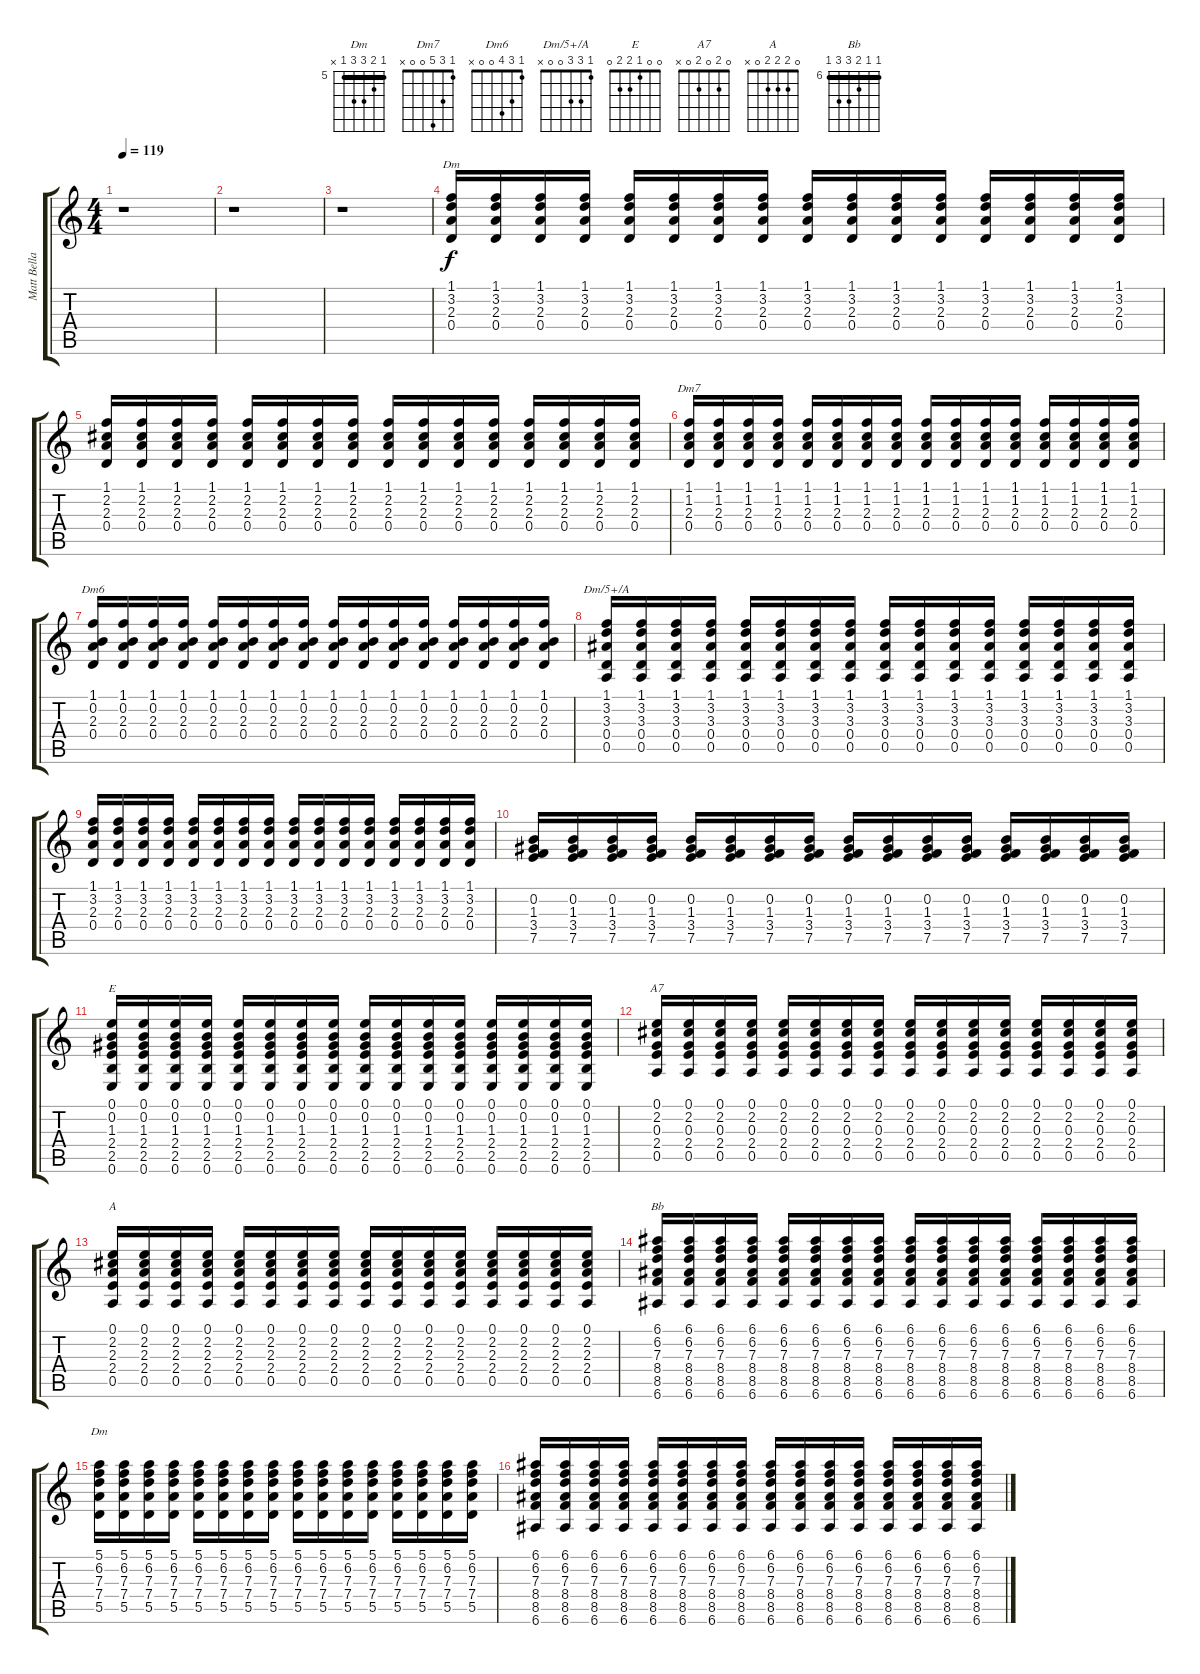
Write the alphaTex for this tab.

\track ("Matt Bellamy Guitar" "Matt Bella") {instrument distortionguitar}
\staff {score tabs}
\tuning (E4 B3 G3 D3 A2 E2) {hide}
\chord ("Dm" 1 3 2 0 x x)
\chord ("Dm7" 1 3 5 0 0 x)
\chord ("Dm6" 1 3 4 0 0 x)
\chord ("Dm/5+/A" 1 3 3 0 0 x)
\chord ("E" 0 0 1 2 2 0)
\chord ("A7" 0 2 0 2 0 x)
\chord ("A" 0 2 2 2 0 x)
\chord ("Bb" 6 6 7 8 8 6) {firstfret 6 barre 6}
\chord ("Dm" 5 6 7 7 5 x) {firstfret 5 barre 5}
\ts (4 4)
\tempo 119
\clef g2
\ks c
r.1{dy f} |
r.1 |
r.1 |
(1.1 3.2 2.3 0.4).16{ch "Dm"} (1.1 3.2 2.3 0.4).16 (1.1 3.2 2.3 0.4).16 (1.1 3.2 2.3 0.4).16 (1.1 3.2 2.3 0.4).16 (1.1 3.2 2.3 0.4).16 (1.1 3.2 2.3 0.4).16 (1.1 3.2 2.3 0.4).16 (1.1 3.2 2.3 0.4).16 (1.1 3.2 2.3 0.4).16 (1.1 3.2 2.3 0.4).16 (1.1 3.2 2.3 0.4).16 (1.1 3.2 2.3 0.4).16 (1.1 3.2 2.3 0.4).16 (1.1 3.2 2.3 0.4).16 (1.1 3.2 2.3 0.4).16 |
(1.1 2.2 2.3 0.4).16 (1.1 2.2 2.3 0.4).16 (1.1 2.2 2.3 0.4).16 (1.1 2.2 2.3 0.4).16 (1.1 2.2 2.3 0.4).16 (1.1 2.2 2.3 0.4).16 (1.1 2.2 2.3 0.4).16 (1.1 2.2 2.3 0.4).16 (1.1 2.2 2.3 0.4).16 (1.1 2.2 2.3 0.4).16 (1.1 2.2 2.3 0.4).16 (1.1 2.2 2.3 0.4).16 (1.1 2.2 2.3 0.4).16 (1.1 2.2 2.3 0.4).16 (1.1 2.2 2.3 0.4).16 (1.1 2.2 2.3 0.4).16 |
(1.1 1.2 2.3 0.4).16{ch "Dm7"} (1.1 1.2 2.3 0.4).16 (1.1 1.2 2.3 0.4).16 (1.1 1.2 2.3 0.4).16 (1.1 1.2 2.3 0.4).16 (1.1 1.2 2.3 0.4).16 (1.1 1.2 2.3 0.4).16 (1.1 1.2 2.3 0.4).16 (1.1 1.2 2.3 0.4).16 (1.1 1.2 2.3 0.4).16 (1.1 1.2 2.3 0.4).16 (1.1 1.2 2.3 0.4).16 (1.1 1.2 2.3 0.4).16 (1.1 1.2 2.3 0.4).16 (1.1 1.2 2.3 0.4).16 (1.1 1.2 2.3 0.4).16 |
(1.1 0.2 2.3 0.4).16{ch "Dm6"} (1.1 0.2 2.3 0.4).16 (1.1 0.2 2.3 0.4).16 (1.1 0.2 2.3 0.4).16 (1.1 0.2 2.3 0.4).16 (1.1 0.2 2.3 0.4).16 (1.1 0.2 2.3 0.4).16 (1.1 0.2 2.3 0.4).16 (1.1 0.2 2.3 0.4).16 (1.1 0.2 2.3 0.4).16 (1.1 0.2 2.3 0.4).16 (1.1 0.2 2.3 0.4).16 (1.1 0.2 2.3 0.4).16 (1.1 0.2 2.3 0.4).16 (1.1 0.2 2.3 0.4).16 (1.1 0.2 2.3 0.4).16 |
(1.1 3.2 3.3 0.4 0.5).16{ch "Dm/5+/A"} (1.1 3.2 3.3 0.4 0.5).16 (1.1 3.2 3.3 0.4 0.5).16 (1.1 3.2 3.3 0.4 0.5).16 (1.1 3.2 3.3 0.4 0.5).16 (1.1 3.2 3.3 0.4 0.5).16 (1.1 3.2 3.3 0.4 0.5).16 (1.1 3.2 3.3 0.4 0.5).16 (1.1 3.2 3.3 0.4 0.5).16 (1.1 3.2 3.3 0.4 0.5).16 (1.1 3.2 3.3 0.4 0.5).16 (1.1 3.2 3.3 0.4 0.5).16 (1.1 3.2 3.3 0.4 0.5).16 (1.1 3.2 3.3 0.4 0.5).16 (1.1 3.2 3.3 0.4 0.5).16 (1.1 3.2 3.3 0.4 0.5).16 |
(1.1 3.2 2.3 0.4).16 (1.1 3.2 2.3 0.4).16 (1.1 3.2 2.3 0.4).16 (1.1 3.2 2.3 0.4).16 (1.1 3.2 2.3 0.4).16 (1.1 3.2 2.3 0.4).16 (1.1 3.2 2.3 0.4).16 (1.1 3.2 2.3 0.4).16 (1.1 3.2 2.3 0.4).16 (1.1 3.2 2.3 0.4).16 (1.1 3.2 2.3 0.4).16 (1.1 3.2 2.3 0.4).16 (1.1 3.2 2.3 0.4).16 (1.1 3.2 2.3 0.4).16 (1.1 3.2 2.3 0.4).16 (1.1 3.2 2.3 0.4).16 |
(0.2 1.3 3.4 7.5).16 (0.2 1.3 3.4 7.5).16 (0.2 1.3 3.4 7.5).16 (0.2 1.3 3.4 7.5).16 (0.2 1.3 3.4 7.5).16 (0.2 1.3 3.4 7.5).16 (0.2 1.3 3.4 7.5).16 (0.2 1.3 3.4 7.5).16 (0.2 1.3 3.4 7.5).16 (0.2 1.3 3.4 7.5).16 (0.2 1.3 3.4 7.5).16 (0.2 1.3 3.4 7.5).16 (0.2 1.3 3.4 7.5).16 (0.2 1.3 3.4 7.5).16 (0.2 1.3 3.4 7.5).16 (0.2 1.3 3.4 7.5).16 |
(0.1 0.2 1.3 2.4 2.5 0.6).16{ch "E"} (0.1 0.2 1.3 2.4 2.5 0.6).16 (0.1 0.2 1.3 2.4 2.5 0.6).16 (0.1 0.2 1.3 2.4 2.5 0.6).16 (0.1 0.2 1.3 2.4 2.5 0.6).16 (0.1 0.2 1.3 2.4 2.5 0.6).16 (0.1 0.2 1.3 2.4 2.5 0.6).16 (0.1 0.2 1.3 2.4 2.5 0.6).16 (0.1 0.2 1.3 2.4 2.5 0.6).16 (0.1 0.2 1.3 2.4 2.5 0.6).16 (0.1 0.2 1.3 2.4 2.5 0.6).16 (0.1 0.2 1.3 2.4 2.5 0.6).16 (0.1 0.2 1.3 2.4 2.5 0.6).16 (0.1 0.2 1.3 2.4 2.5 0.6).16 (0.1 0.2 1.3 2.4 2.5 0.6).16 (0.1 0.2 1.3 2.4 2.5 0.6).16 |
(0.1 2.2 0.3 2.4 0.5).16{ch "A7"} (0.1 2.2 0.3 2.4 0.5).16 (0.1 2.2 0.3 2.4 0.5).16 (0.1 2.2 0.3 2.4 0.5).16 (0.1 2.2 0.3 2.4 0.5).16 (0.1 2.2 0.3 2.4 0.5).16 (0.1 2.2 0.3 2.4 0.5).16 (0.1 2.2 0.3 2.4 0.5).16 (0.1 2.2 0.3 2.4 0.5).16 (0.1 2.2 0.3 2.4 0.5).16 (0.1 2.2 0.3 2.4 0.5).16 (0.1 2.2 0.3 2.4 0.5).16 (0.1 2.2 0.3 2.4 0.5).16 (0.1 2.2 0.3 2.4 0.5).16 (0.1 2.2 0.3 2.4 0.5).16 (0.1 2.2 0.3 2.4 0.5).16 |
(0.1 2.2 2.3 2.4 0.5).16{ch "A"} (0.1 2.2 2.3 2.4 0.5).16 (0.1 2.2 2.3 2.4 0.5).16 (0.1 2.2 2.3 2.4 0.5).16 (0.1 2.2 2.3 2.4 0.5).16 (0.1 2.2 2.3 2.4 0.5).16 (0.1 2.2 2.3 2.4 0.5).16 (0.1 2.2 2.3 2.4 0.5).16 (0.1 2.2 2.3 2.4 0.5).16 (0.1 2.2 2.3 2.4 0.5).16 (0.1 2.2 2.3 2.4 0.5).16 (0.1 2.2 2.3 2.4 0.5).16 (0.1 2.2 2.3 2.4 0.5).16 (0.1 2.2 2.3 2.4 0.5).16 (0.1 2.2 2.3 2.4 0.5).16 (0.1 2.2 2.3 2.4 0.5).16 |
(6.1 6.2 7.3 8.4 8.5 6.6).16{ch "Bb"} (6.1 6.2 7.3 8.4 8.5 6.6).16 (6.1 6.2 7.3 8.4 8.5 6.6).16 (6.1 6.2 7.3 8.4 8.5 6.6).16 (6.1 6.2 7.3 8.4 8.5 6.6).16 (6.1 6.2 7.3 8.4 8.5 6.6).16 (6.1 6.2 7.3 8.4 8.5 6.6).16 (6.1 6.2 7.3 8.4 8.5 6.6).16 (6.1 6.2 7.3 8.4 8.5 6.6).16 (6.1 6.2 7.3 8.4 8.5 6.6).16 (6.1 6.2 7.3 8.4 8.5 6.6).16 (6.1 6.2 7.3 8.4 8.5 6.6).16 (6.1 6.2 7.3 8.4 8.5 6.6).16 (6.1 6.2 7.3 8.4 8.5 6.6).16 (6.1 6.2 7.3 8.4 8.5 6.6).16 (6.1 6.2 7.3 8.4 8.5 6.6).16 |
(5.1 6.2 7.3 7.4 5.5).16{ch "Dm"} (5.1 6.2 7.3 7.4 5.5).16 (5.1 6.2 7.3 7.4 5.5).16 (5.1 6.2 7.3 7.4 5.5).16 (5.1 6.2 7.3 7.4 5.5).16 (5.1 6.2 7.3 7.4 5.5).16 (5.1 6.2 7.3 7.4 5.5).16 (5.1 6.2 7.3 7.4 5.5).16 (5.1 6.2 7.3 7.4 5.5).16 (5.1 6.2 7.3 7.4 5.5).16 (5.1 6.2 7.3 7.4 5.5).16 (5.1 6.2 7.3 7.4 5.5).16 (5.1 6.2 7.3 7.4 5.5).16 (5.1 6.2 7.3 7.4 5.5).16 (5.1 6.2 7.3 7.4 5.5).16 (5.1 6.2 7.3 7.4 5.5).16 |
(6.1 6.2 7.3 8.4 8.5 6.6).16 (6.1 6.2 7.3 8.4 8.5 6.6).16 (6.1 6.2 7.3 8.4 8.5 6.6).16 (6.1 6.2 7.3 8.4 8.5 6.6).16 (6.1 6.2 7.3 8.4 8.5 6.6).16 (6.1 6.2 7.3 8.4 8.5 6.6).16 (6.1 6.2 7.3 8.4 8.5 6.6).16 (6.1 6.2 7.3 8.4 8.5 6.6).16 (6.1 6.2 7.3 8.4 8.5 6.6).16 (6.1 6.2 7.3 8.4 8.5 6.6).16 (6.1 6.2 7.3 8.4 8.5 6.6).16 (6.1 6.2 7.3 8.4 8.5 6.6).16 (6.1 6.2 7.3 8.4 8.5 6.6).16 (6.1 6.2 7.3 8.4 8.5 6.6).16 (6.1 6.2 7.3 8.4 8.5 6.6).16 (6.1 6.2 7.3 8.4 8.5 6.6).16
